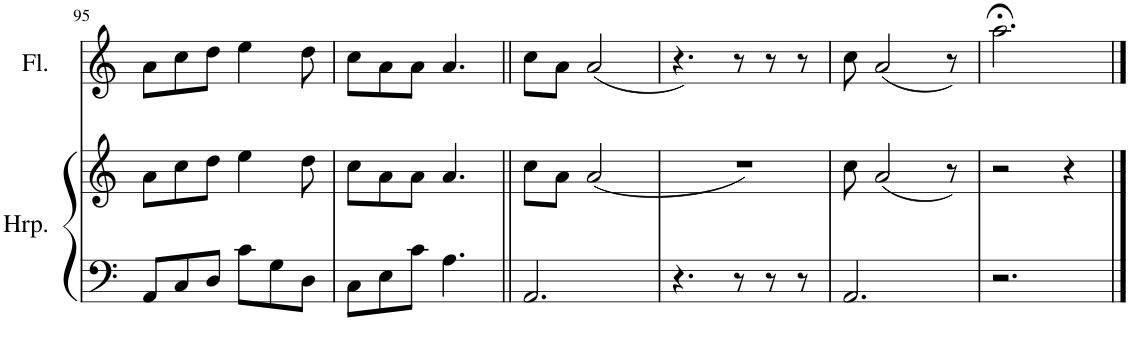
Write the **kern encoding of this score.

**kern	**kern	**kern
*part2	*part2	*part1
*staff3	*staff2	*staff1
*I"Harpe	*	*I"Flûte
*I'Hrp.	*	*I'Fl.
!!LO:PB:g=z
*clefF4	*clefG2	*clefG2
*k[]	*k[]	*k[]
*M6/8	*M6/8	*M6/8
=95	=95	=95
8AA/L	8a\L	8a\L
8C/	8cc\	8cc\
8D/J	8dd\J	8dd\J
8c\L	4ee\	4ee\
8G\	.	.
8D\J	8dd\	8dd\
=96	=96	=96
8C\L	8cc\L	8cc\L
8E\	8a\	8a\
8c\J	8a\J	8a\J
4.A\	4.a/	4.a/
=97||	=97||	=97||
2.AA/	8cc\L	8cc\L
.	8a\J	8a\J
.	(2a/	(2a/
=98	=98	=98
4.r	2.r)	4.r)
8r	.	8r
8r	.	8r
8r	.	8r
=99	=99	=99
2.AA/	8cc\	8cc\
.	(2a/	(2a/
.	8r)	8r)
=100	=100	=100
2.r	2r	2.aa;<\
.	4r	.
==	==	==
*-	*-	*-
